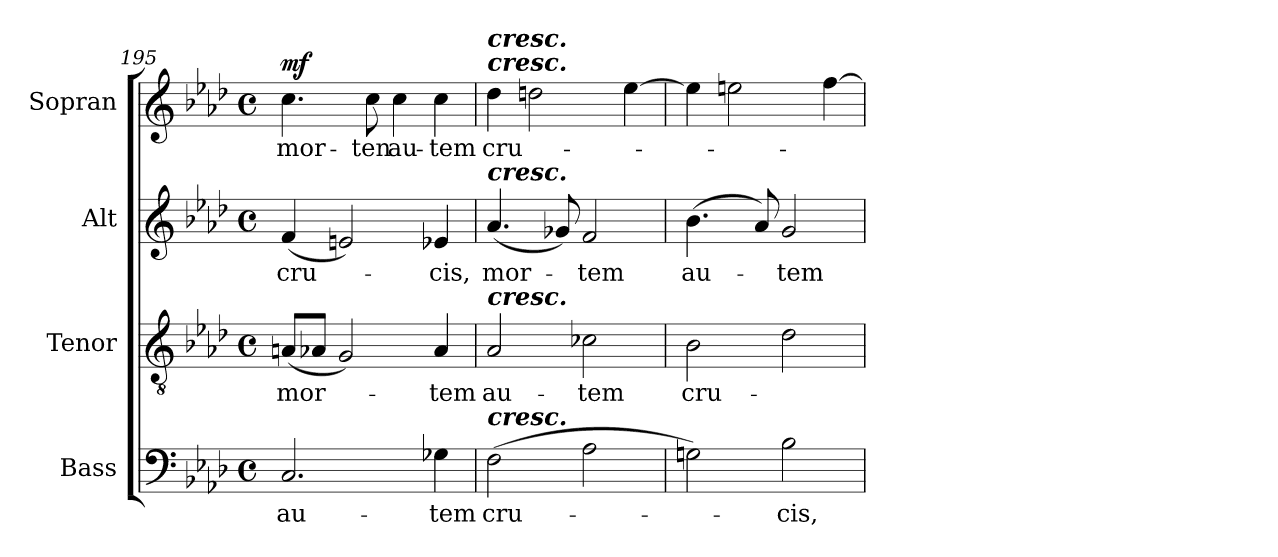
**kern	**text	**kern	**text	**kern	**text	**kern	**text	**dynam
*part4	*part4	*part3	*part3	*part2	*part2	*part1	*part1	*part1
*staff4	*staff4	*staff3	*staff3	*staff2	*staff2	*staff1	*staff1	*staff1
*I"Bass	*	*I"Tenor	*	*I"Alt	*	*I"Sopran	*	*
*I'B.	*	*I'T.	*	*I'A.	*	*I'S.	*	*
*clefF4	*	*clefGv2	*	*clefG2	*	*clefG2	*	*
*k[b-e-a-d-]	*	*k[b-e-a-d-]	*	*k[b-e-a-d-]	*	*k[b-e-a-d-]	*	*
*A-:	*	*A-:	*	*A-:	*	*A-:	*	*
*M4/4	*	*M4/4	*	*M4/4	*	*M4/4	*	*
*met(c)	*	*met(c)	*	*met(c)	*	*met(c)	*	*
=195	=195	=195	=195	=195	=195	=195	=195	=195
!	!LO:LY:b	!	!LO:LY:b	!	!LO:LY:b	!	!LO:LY:b	!LO:DY:a
2.C/	au-	(<8An/L	mor-	(<4f/	cru-	4.cc\	mor-	mf
.	.	8A-X/J	.	.	.	.	.	.
.	.	2G/)	.	2en/)	.	.	.	.
!	!	!	!	!	!	!	!LO:LY:b	!
.	.	.	.	.	.	8cc\	-ten	.
!	!	!	!	!	!	!	!LO:LY:b	!
.	.	.	.	.	.	4cc\	au-	.
!	!LO:LY:b	!	!LO:LY:b	!	!LO:LY:b	!	!LO:LY:b	!
4G-X\	-tem	4A-/	-tem	4e-X/	-cis,	4cc\	-tem	.
=196	=196	=196	=196	=196	=196	=196	=196	=196
!	!	!	!	!	!	!LO:TX:a:Bi:t=cresc.	!	!
!	!	!	!	!	!	!LO:TX:a:Bi:t=cresc.	!	!
!	!	!	!	!LO:TX:a:Bi:t=cresc.	!	!	!	!
!	!	!LO:TX:a:Bi:t=cresc.	!	!	!	!	!	!
!LO:TX:a:Bi:t=cresc.	!	!	!	!	!	!	!	!
!	!LO:LY:b	!	!LO:LY:b	!	!LO:LY:b	!	!LO:LY:b	!
(>2F\	cru-	2A-/	au-	(<4.a-/	mor-	4dd-\	cru-	.
.	.	.	.	.	.	2ddn\	.	.
.	.	.	.	8g-X/)	.	.	.	.
!	!	!	!LO:LY:b	!	!LO:LY:b	!	!	!
2A-\	.	2c-X\	-tem	2f/	-tem	.	.	.
.	.	.	.	.	.	[4ee-\	.	.
!!LO:LB:g=z
=197	=197	=197	=197	=197	=197	=197	=197	=197
!	!	!	!LO:LY:b	!	!LO:LY:b	!	!	!
2Gn\)	.	2B-\	cru-	(>4.b-\	au-	4ee-\]	.	.
.	.	.	.	.	.	2een\	.	.
.	.	.	.	8a-/)	.	.	.	.
!	!LO:LY:b	!	!	!	!LO:LY:b	!	!	!
2B-\	-cis,	2d-\	.	2g/	-tem	.	.	.
.	.	.	.	.	.	[4ff\	.	.
=	=	=	=	=	=	=	=	=
*-	*-	*-	*-	*-	*-	*-	*-	*-
